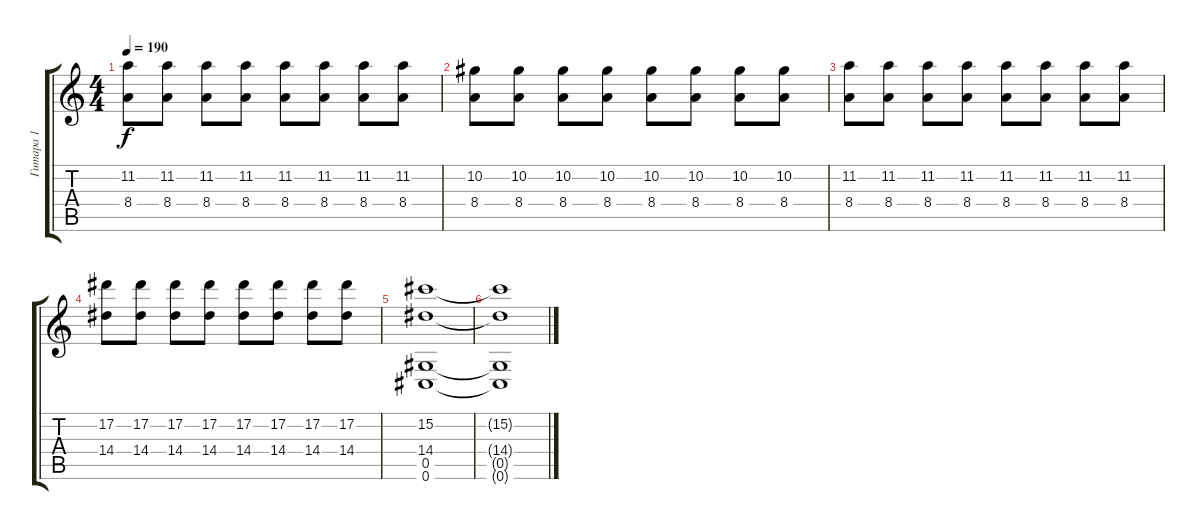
\track ("Гитара 1" "Гитара 1") {instrument distortionguitar}
\staff {score tabs}
\tuning (Eb4 Bb3 Gb3 Db3 Ab2 Db2) {hide}
\ts (4 4)
\tempo 190
\clef g2
\ks c
(11.2 8.4).8{dy f} (11.2 8.4).8 (11.2 8.4).8 (11.2 8.4).8 (11.2 8.4).8 (11.2 8.4).8 (11.2 8.4).8 (11.2 8.4).8 |
(10.2 8.4).8 (10.2 8.4).8 (10.2 8.4).8 (10.2 8.4).8 (10.2 8.4).8 (10.2 8.4).8 (10.2 8.4).8 (10.2 8.4).8 |
(11.2 8.4).8 (11.2 8.4).8 (11.2 8.4).8 (11.2 8.4).8 (11.2 8.4).8 (11.2 8.4).8 (11.2 8.4).8 (11.2 8.4).8 |
(17.2 14.4).8 (17.2 14.4).8 (17.2 14.4).8 (17.2 14.4).8 (17.2 14.4).8 (17.2 14.4).8 (17.2 14.4).8 (17.2 14.4).8 |
(15.2 14.4 0.5 0.6).1 |
(15.2{t} 14.4{t} 0.5{t} 0.6{t}).1
